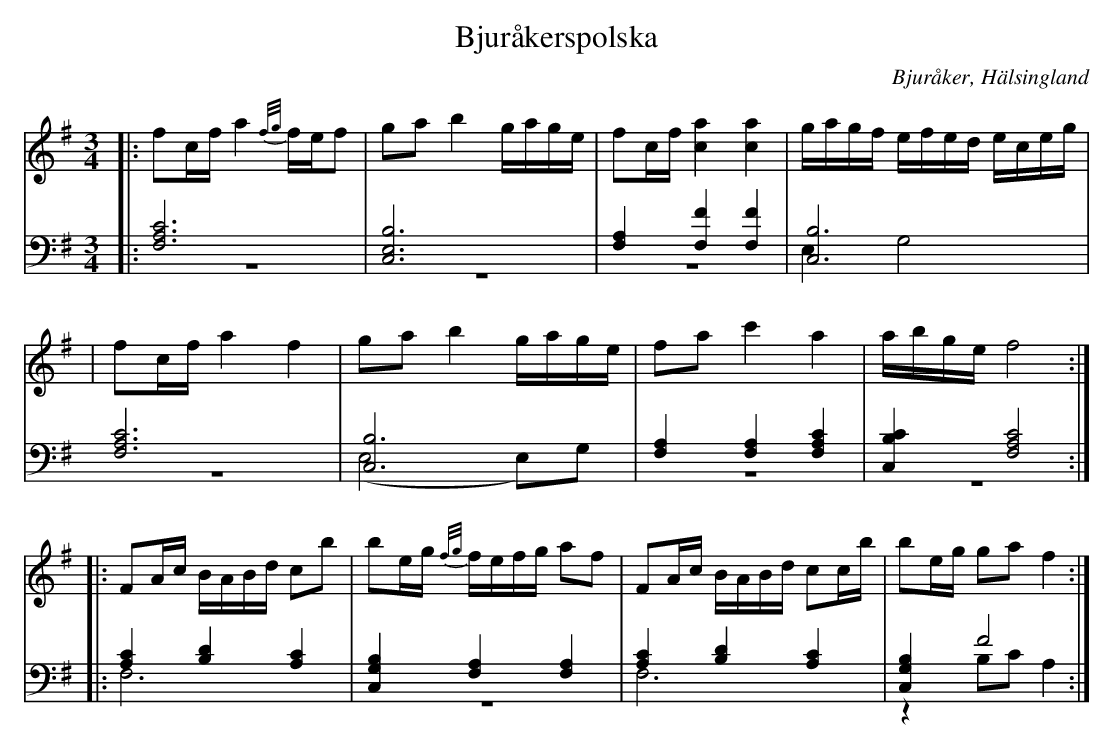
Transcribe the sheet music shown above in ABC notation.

X:1
T: Bjuråkerspolska
O: Bjuråker, Hälsingland
M: 3/4
L: 1/8
K: G
V:1
V:2
V:3 merge
V: 1
|:fc/f/ a2 {f/g/}f/e/f|ga b2 g/a/g/e/|fc/f/ [c2a2] [c2a2]|g/a/g/f/ e/f/e/d/ e/c/e/g/|
|fc/f/ a2 f2|ga b2 g/a/g/e/|fa c'2 a2| a/b/g/e/ f4:|
|:FA/c/ B/A/B/d/ cb|be/g/ {f/g/}f/e/f/g/ af|FA/c/ B/A/B/d/ cc/b/|be/g/ ga f2:|
V:2 clef=bass
|:[F,6A,6C6]|[C,6E,6B,6]|[F,2A,2] [F,2F2] [F,2F2]|[C,6B,6]|
[F,6A,6C6]|[C,6B,6]|[F,2A,2] [F,2A,2] [F,2A,2C2]|[C,2B,2C2] [F,4A,4C4]:|
 |:[A,2C2] [B,2D2] [A,2C2]|[C,2G,2B,2] [F,2A,2] [F,2A,2]|[A,2C2] [B,2D2] [A,2C2]|[C,2G,2B,2] F4 :|
V:3 clef=bass
 |:z6|z6|z6|E,2 G,4|
 |z6|(E,4 E,)G,|z6|z6:|
|:F,6|z6|F,6|z2 B,C A,2:|
